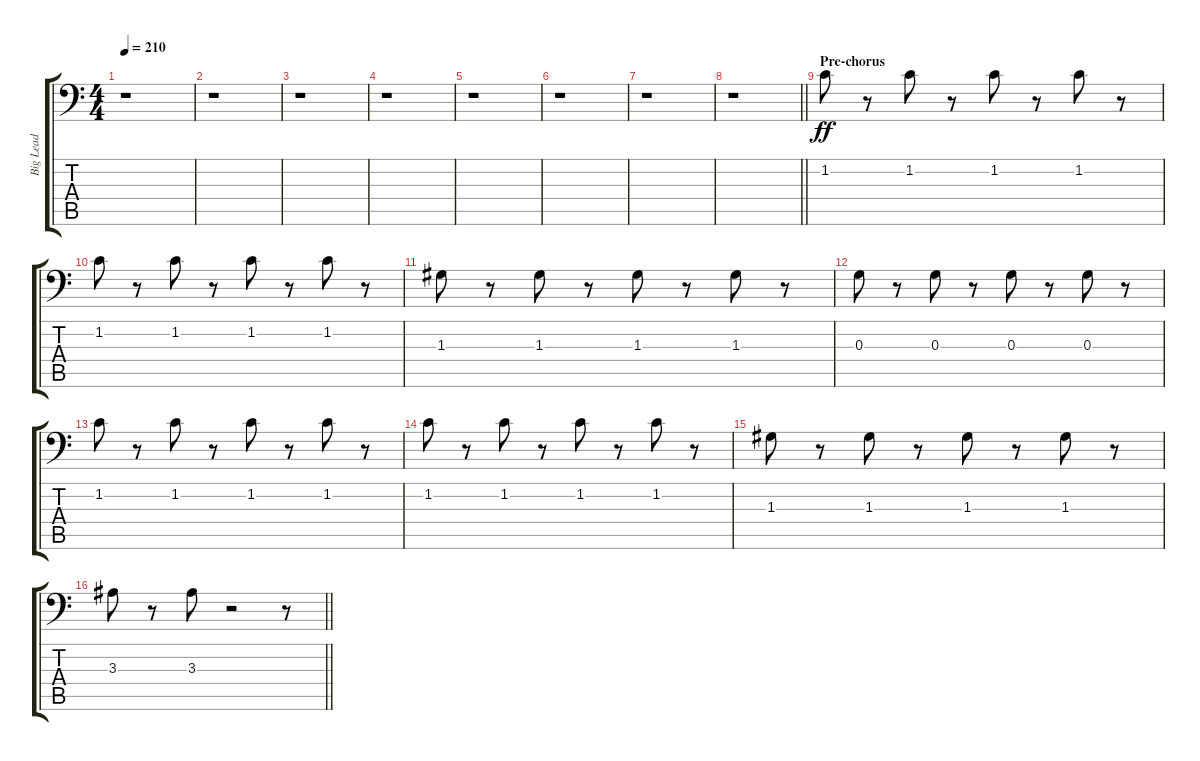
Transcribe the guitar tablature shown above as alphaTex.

\track ("Big Lead" "Big Lead") {instrument lead2sawtooth}
\staff {score tabs}
\tuning (B8 B3 G3 D3 A2 C-1) {hide}
\ts (4 4)
\tempo 210
\clef f4
\ks c
r.1{dy f} |
r.1 |
r.1 |
r.1 |
r.1 |
r.1 |
r.1 |
\barLineRight lightlight
r.1 |
\section ("" "Pre-chorus")
1.2.8{dy ff} r.8 1.2.8 r.8 1.2.8 r.8 1.2.8 r.8 |
1.2.8 r.8 1.2.8 r.8 1.2.8 r.8 1.2.8 r.8 |
1.3.8 r.8 1.3.8 r.8 1.3.8 r.8 1.3.8 r.8 |
0.3.8 r.8 0.3.8 r.8 0.3.8 r.8 0.3.8 r.8 |
1.2.8 r.8 1.2.8 r.8 1.2.8 r.8 1.2.8 r.8 |
1.2.8 r.8 1.2.8 r.8 1.2.8 r.8 1.2.8 r.8 |
1.3.8 r.8 1.3.8 r.8 1.3.8 r.8 1.3.8 r.8 |
\barLineRight lightlight
3.3.8 r.8 3.3.8 r.2 r.8
